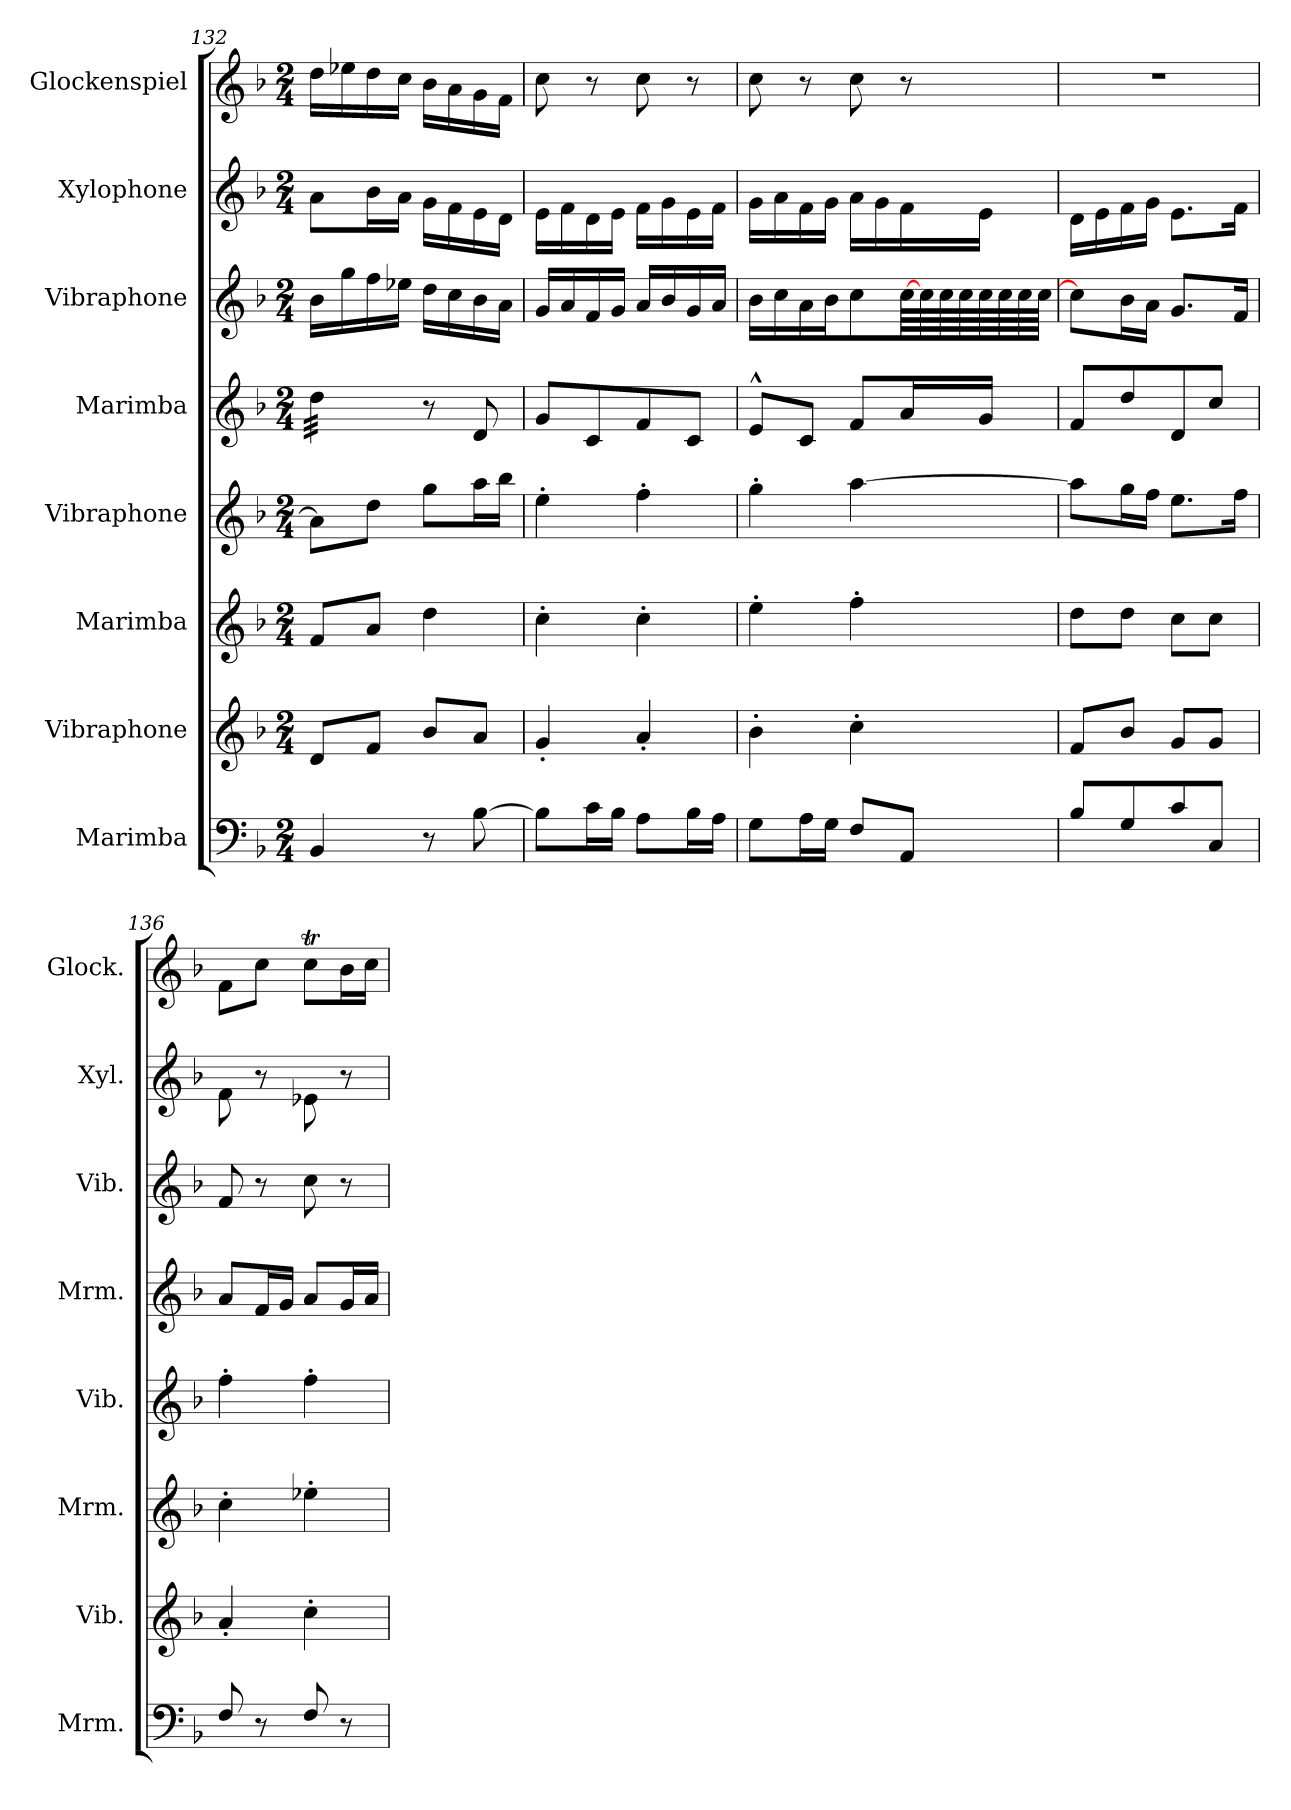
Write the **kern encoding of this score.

**kern	**kern	**kern	**kern	**kern	**kern	**kern	**kern
*part8	*part7	*part6	*part5	*part4	*part3	*part2	*part1
*staff8	*staff7	*staff6	*staff5	*staff4	*staff3	*staff2	*staff1
*I"Marimba	*I"Vibraphone	*I"Marimba	*I"Vibraphone	*I"Marimba	*I"Vibraphone	*I"Xylophone	*I"Glockenspiel
*I'Mrm.	*I'Vib.	*I'Mrm.	*I'Vib.	*I'Mrm.	*I'Vib.	*I'Xyl.	*I'Glock.
*clefF4	*clefG2	*clefG2	*clefG2	*clefG2	*clefG2	*clefG2	*clefG2
*	*	*	*	*	*	*ITrd-7c-12	*ITrd-14c-24
*k[b-]	*k[b-]	*k[b-]	*k[b-]	*k[b-]	*k[b-]	*k[b-]	*k[b-]
*M2/4	*M2/4	*M2/4	*M2/4	*M2/4	*M2/4	*M2/4	*M2/4
=132	=132	=132	=132	=132	=132	=132	=132
*	*	*	*	*tremolo	*	*	*
4BB-/	8d/L	8f/L	8a\L]	32dd\LLL	16b-\LL	8aa\L	16dddd\LL
.	.	.	.	32dd\	.	.	.
.	.	.	.	32dd\	16gg\	.	16eeee-X\
.	.	.	.	32dd\	.	.	.
.	8f/J	8a/J	8dd\J	32dd\	16ff\	16bb-\L	16dddd\
.	.	.	.	32dd\	.	.	.
.	.	.	.	32dd\	16ee-X\JJ	16aa\JJ	16cccc\JJ
.	.	.	.	32dd\JJJ	.	.	.
*	*	*	*	*Xtremolo	*	*	*
8r	8b-/L	4dd\	8gg\L	8r	16dd\LL	16gg\LL	16bbb-\LL
.	.	.	.	.	16cc\	16ff\	16aaa\
[8B-\	8a/J	.	16aa\L	8d/	16b-\	16ee\	16ggg\
.	.	.	16bb-\JJ	.	16a\JJ	16dd\JJ	16fff\JJ
!!LO:LB:g=z
=133	=133	=133	=133	=133	=133	=133	=133
8B-\L]	4g'/	4cc'\	4ee'\	8g/L	16g/LL	16ee\LL	8cccc\
.	.	.	.	.	16a/	16ff\	.
16c\L	.	.	.	8c/	16f/	16dd\	8r
16B-\JJ	.	.	.	.	16g/JJ	16ee\JJ	.
8A\L	4a'/	4cc'\	4ff'\	8f/	16a/LL	16ff\LL	8cccc\
.	.	.	.	.	16b-/	16gg\	.
16B-\L	.	.	.	8c/J	16g/	16ee\	8r
16A\JJ	.	.	.	.	16a/JJ	16ff\JJ	.
=134	=134	=134	=134	=134	=134	=134	=134
8G\L	4b-'\	4ee'\	4gg'\	8e^^/L	16b-\LL	16gg\LL	8cccc\
.	.	.	.	.	16cc\	16aa\	.
16A\L	.	.	.	8c/J	16a\	16ff\	8r
16G\JJ	.	.	.	.	16b-\JJ	16gg\JJ	.
8F/L	4cc'\	4ff'\	[4aa\	8f/L	8cc\L	16aa\LL	8cccc\
.	.	.	.	.	.	16gg\	.
*	*	*	*	*	*tremolo	*	*
8AA/J	.	.	.	16a/L	[64cc\	16ff\	8r
.	.	.	.	.	64cc\	.	.
.	.	.	.	.	64cc\	.	.
.	.	.	.	.	64cc\	.	.
.	.	.	.	16g/JJ	64cc\	16ee\JJ	.
.	.	.	.	.	64cc\	.	.
.	.	.	.	.	64cc\	.	.
.	.	.	.	.	64cc\JJJJ	.	.
*	*	*	*	*	*Xtremolo	*	*
=135	=135	=135	=135	=135	=135	=135	=135
8B-/L	8f/L	8dd\L	8aa\L]	8f/L	8cc\L]	16dd\LL	2r
.	.	.	.	.	.	16ee\	.
8G/	8b-/J	8dd\J	16gg\L	8dd/	16b-\L	16ff\	.
.	.	.	16ff\JJ	.	16a\JJ	16gg\JJ	.
8c/	8g/L	8cc\L	8.ee\L	8d/	8.g/L	8.ee\L	.
8C/J	8g/J	8cc\J	.	8cc/J	.	.	.
.	.	.	16ff\Jk	.	16f/Jk	16ff\Jk	.
=136	=136	=136	=136	=136	=136	=136	=136
8F/	4a'/	4cc'\	4ff'\	8a/L	8f/	8ff\	8fff\L
8r	.	.	.	16f/L	8r	8r	8cccc\J
.	.	.	.	16g/JJ	.	.	.
8F/	4cc'\	4ee-X'\	4ff'\	8a/L	8cc\	8ee-X\	8ccccT\L
8r	.	.	.	16g/L	8r	8r	16bbb-\L
.	.	.	.	16a/JJ	.	.	16cccc\JJ
=	=	=	=	=	=	=	=
*-	*-	*-	*-	*-	*-	*-	*-
